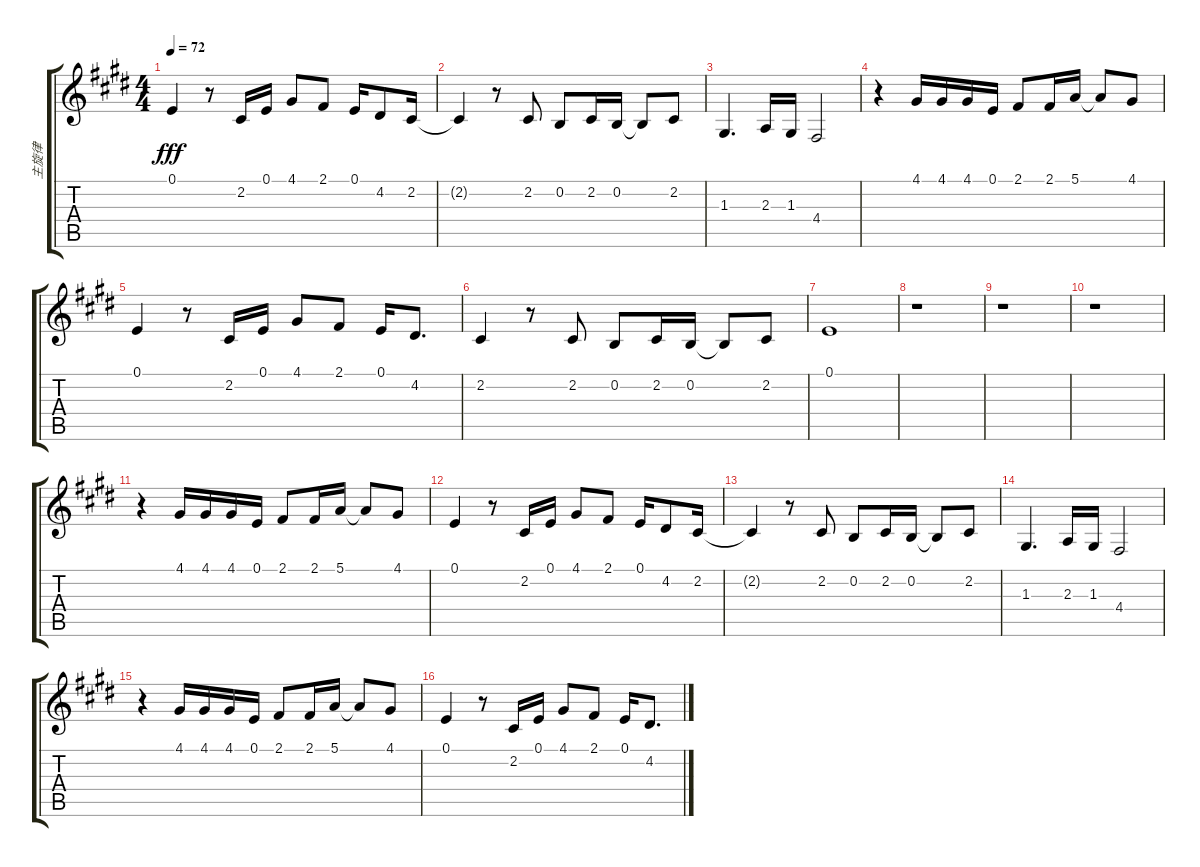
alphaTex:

\track ("主旋律" "主旋律") {instrument electricgrandpiano}
\staff {score tabs}
\tuning (E4 B3 G3 D3 A2 E2) {hide}
\ts (4 4)
\tempo 72
\clef g2
\ks e
0.1.4{dy fff} r.8 2.2.16 0.1.16 4.1.8 2.1.8 0.1.16 4.2.8 2.2.16 |
2.2{t}.4 r.8 2.2.8 0.2.8 2.2.16 0.2.16 0.2{t}.8 2.2.8 |
1.3.4{d} 2.3.16 1.3.16 4.4.2 |
r.4 4.1.16 4.1.16 4.1.16 0.1.16 2.1.8 2.1.16 5.1.16 5.1{t}.8 4.1.8 |
0.1.4 r.8 2.2.16 0.1.16 4.1.8 2.1.8 0.1.16 4.2.8{d} |
2.2.4 r.8 2.2.8 0.2.8 2.2.16 0.2.16 0.2{t}.8 2.2.8 |
0.1.1 |
r.1 |
r.1 |
r.1 |
r.4 4.1.16 4.1.16 4.1.16 0.1.16 2.1.8 2.1.16 5.1.16 5.1{t}.8 4.1.8 |
0.1.4 r.8 2.2.16 0.1.16 4.1.8 2.1.8 0.1.16 4.2.8 2.2.16 |
2.2{t}.4 r.8 2.2.8 0.2.8 2.2.16 0.2.16 0.2{t}.8 2.2.8 |
1.3.4{d} 2.3.16 1.3.16 4.4.2 |
r.4 4.1.16 4.1.16 4.1.16 0.1.16 2.1.8 2.1.16 5.1.16 5.1{t}.8 4.1.8 |
0.1.4 r.8 2.2.16 0.1.16 4.1.8 2.1.8 0.1.16 4.2.8{d}
